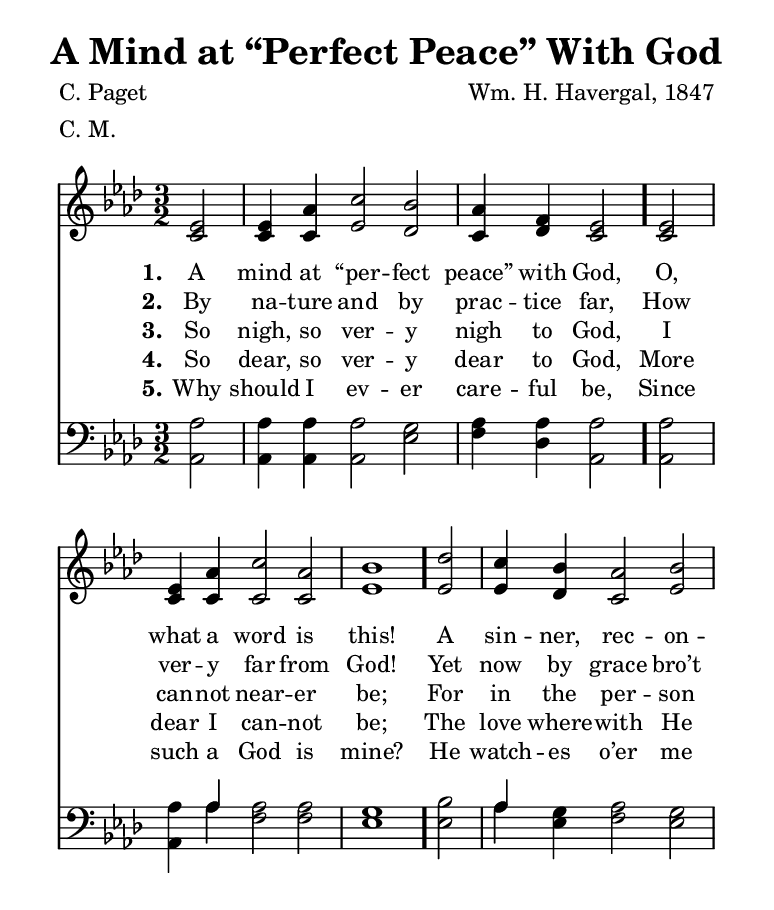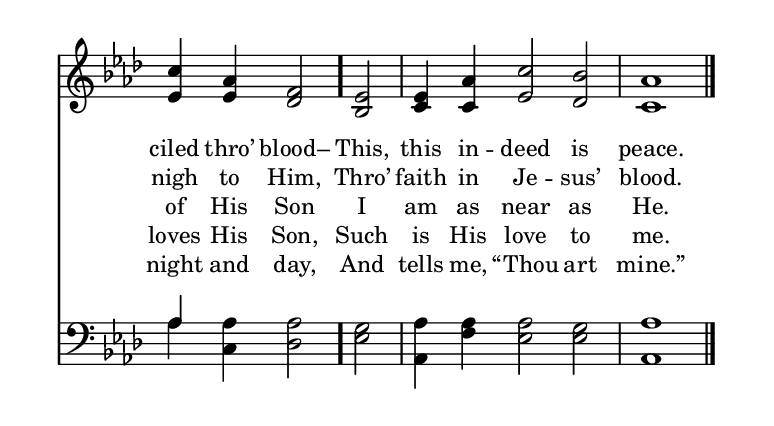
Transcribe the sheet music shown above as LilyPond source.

\include "common/global.ily"
\paper {
  \include "common/paper.ily"
  ragged-bottom = ##t
}

\header{
  hymnnumber = "252"
  title = "A Mind at “Perfect Peace” With God"
  tunename = "Evan"
  meter = "C. M."
  poet = "C. Paget"
  composer = "Wm. H. Havergal, 1847"
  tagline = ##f
}

global = {
  \include "common/overrides.ily"
  \override Staff.TimeSignature.style = #'numbered
  \time 3/2
  \override Score.MetronomeMark.transparent = ##t % hide all fermata changes too
  \tempo 4=100
  \key aes \major
  \partial 2
  \autoBeamOff
}

patternA = { c2 | c4 c c2 c | c4 c c2 }
patternB = { c2 | c4 c c2 c | c1 }

notesSoprano = {
\global
\relative c' {

  \changePitch \patternA { ees | ees aes c bes | aes f ees }
  \changePitch \patternB { ees | ees aes c aes | bes } \eogbreak
  \changePitch \patternA { des | c bes aes bes | c aes f }
  \changePitch \patternB { ees | ees aes c bes | aes } \eogbreak

  \bar "|."

}
}

notesAlto = {
\global
\relative e' {

  \changePitch \patternA { c | c c ees des | c des c }
  \changePitch \patternB { c | c c c c | ees }
  \changePitch \patternA { ees | ees des c ees | ees ees des }
  \changePitch \patternB { bes | c c ees des | c }

}
}

notesTenor = {
\global
\relative a {

  \changePitch \patternA { aes | aes aes aes g | aes aes aes }
  \changePitch \patternB { aes | aes aes aes aes | g }
  \changePitch \patternA { bes | aes g aes g | aes aes aes }
  \changePitch \patternB { g | aes aes aes g | aes }

}
}

notesBass = {
\global
\relative f, {

  \changePitch \patternA { aes | aes aes aes ees' | f des aes }
  \changePitch \patternB { aes | aes aes' f f | ees }
  \changePitch \patternA { ees | aes ees f ees | aes c, des }
  \changePitch \patternB { ees | aes, f' ees ees | aes, }

}
}

wordsA = \lyricmode {
\set stanza = "1."

A mind at “per -- fect peace” with God, \bar "."
O, what a word is this! \bar "."
A sin -- ner, rec -- on -- ciled thro’ blood– \bar "."
This, this in -- deed is peace. \bar "."

}

wordsB = \lyricmode {
\set stanza = "2."

By na -- ture and by prac -- tice far,
How ver -- y far from God!
Yet now by grace bro’t nigh to Him,
Thro’ faith in Je -- sus’ blood.

}

wordsC = \lyricmode {
\set stanza = "3."

So nigh, so ver -- y nigh to God,
I can -- not near -- er be;
For in the per -- son of His Son
I am as near as He.

}

wordsD = \lyricmode {
\set stanza = "4."

So dear, so ver -- y dear to God,
More dear I can -- not be;
The love where -- with He loves His Son,
Such is His love to me.

}

wordsE = \lyricmode {
\set stanza = "5."

Why should I ev -- er care -- ful be,
Since such a God is mine?
He watch -- es o’er me night and day,
And tells me, “Thou art mine.”

}

\score {
  \context ChoirStaff <<
    \context Staff = upper <<
      \set ChoirStaff.systemStartDelimiter = #'SystemStartBar
      \partcombine #'(2 . 9) \notesSoprano \notesAlto
      \context NullVoice = sopranos { \voiceOne << \notesSoprano >> }
      \context NullVoice = altos { \voiceTwo << \notesAlto >> }
      \context Lyrics = one   \lyricsto sopranos \wordsA
      \context Lyrics = two   \lyricsto sopranos \wordsB
      \context Lyrics = three \lyricsto sopranos \wordsC
      \context Lyrics = four  \lyricsto sopranos \wordsD
      \context Lyrics = five  \lyricsto sopranos \wordsE
    >>
    \context Staff = men <<
      \clef bass
      \partcombine #'(2 . 9) \notesTenor \notesBass
      \context NullVoice = tenors { \voiceOne << \notesTenor >> }
      \context NullVoice = basses { \voiceTwo << \notesBass >> }
    >>
  >>
  \layout {
    \include "common/layout.ily"
  }
  \midi{
    \include "common/midi.ily"
  }
}

\version "2.19.49"  % necessary for upgrading to future LilyPond versions.

% vi:set et ts=2 sw=2 ai nocindent syntax=lilypond:
